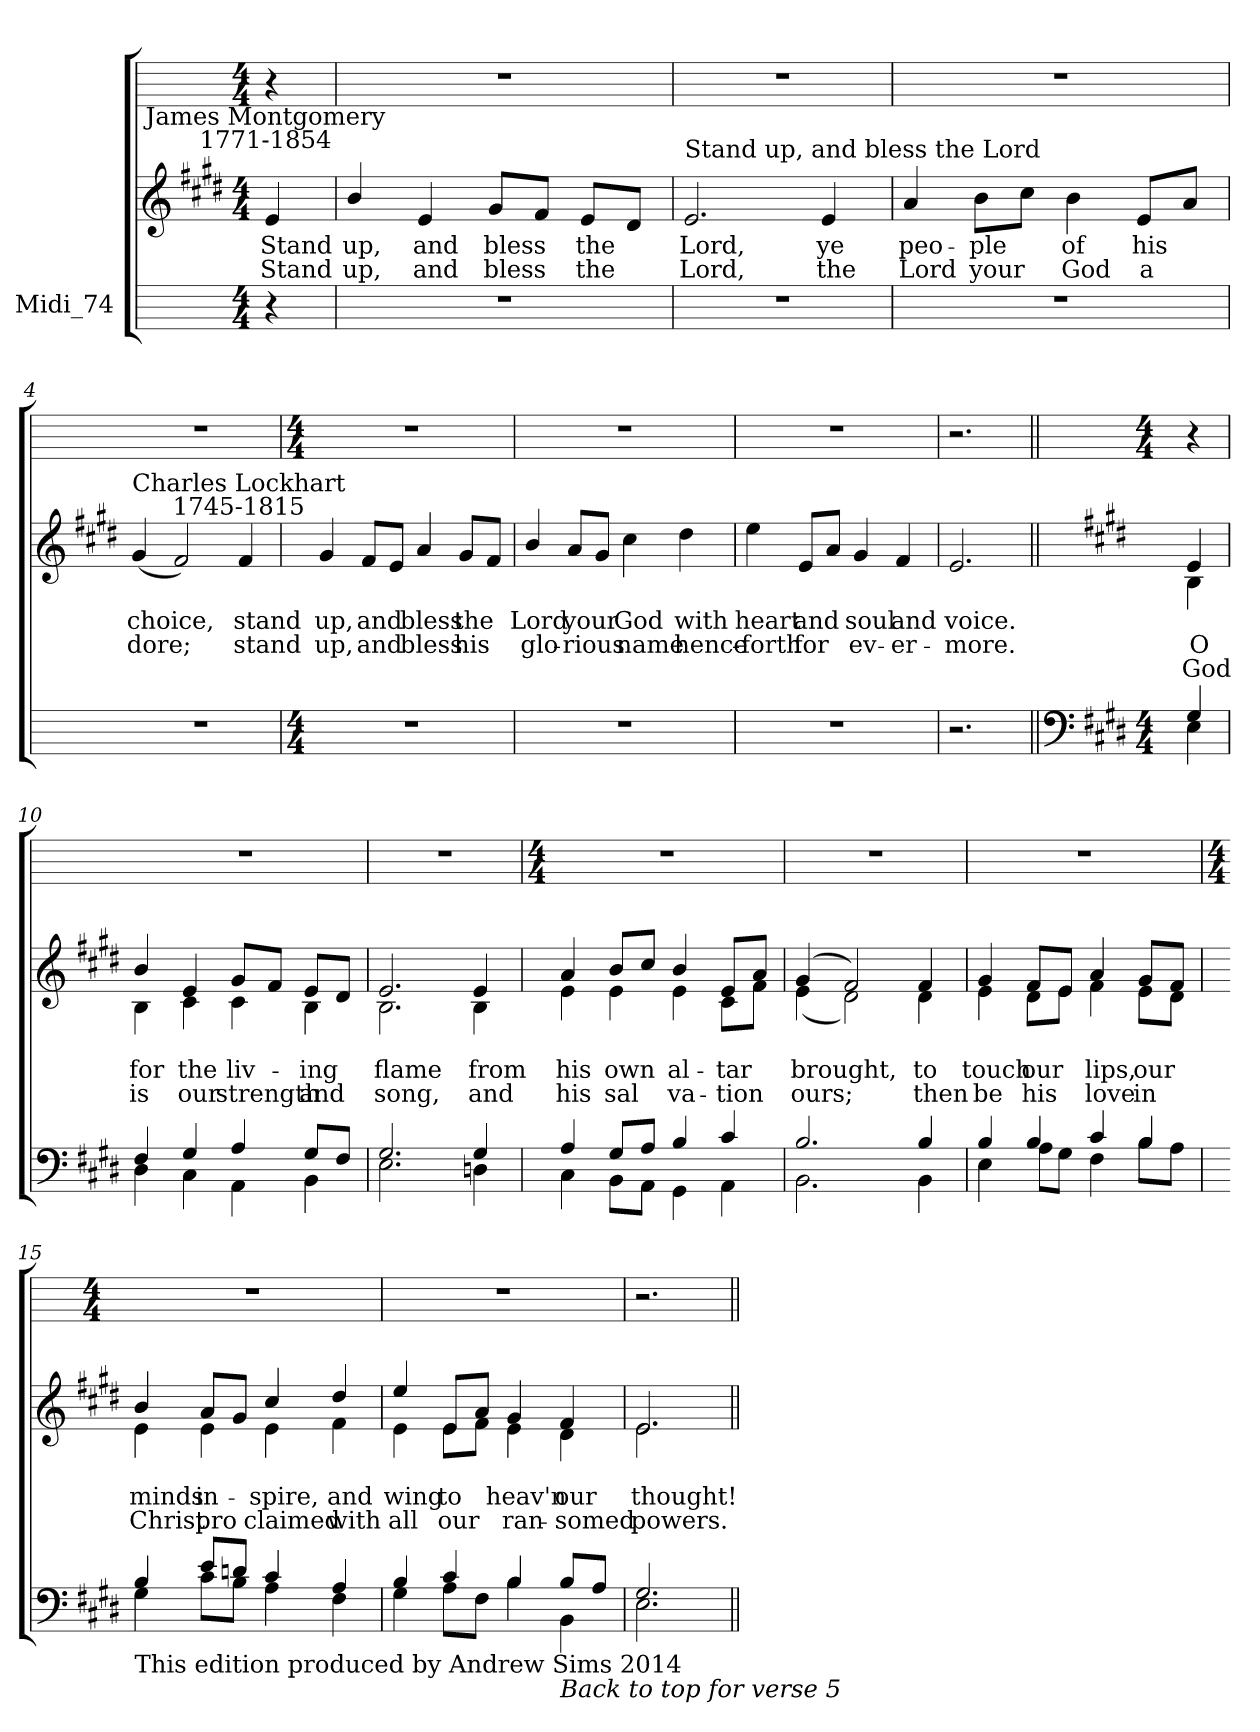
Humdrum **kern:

**kern	**kern	**text	**text	**text	**kern
*part3	*part2	*part2	*part2	*part2	*part1
*staff3	*staff2	*staff2	*staff2	*staff2	*staff1
*I"Midi_74	*	*	*	*	*
*	*clefG2	*	*	*	*
*	*k[f#c#g#d#]	*	*	*	*
*	*E:	*	*	*	*
*M4/4	*M4/4	*	*	*	*M4/4
=	=	=	=	=	=
!	!LO:TX:a:cj:t=James Montgomery\n1771-1854	!	!	!	!
!	!	!LO:LY:b	!LO:LY:b	!	!
4r	4e	Stand	Stand	.	4r
=1	=1	=1	=1	=1	=1
!	!	!LO:LY:b	!LO:LY:b	!	!
1r	4b/	up,	up,	.	1r
!	!	!LO:LY:b	!LO:LY:b	!	!
.	4e	and	and	.	.
!	!	!LO:LY:b	!LO:LY:b	!	!
.	8g#L	bless	bless	.	.
.	8f#J	.	.	.	.
!	!	!LO:LY:b	!LO:LY:b	!	!
.	8eL	the	the	.	.
.	8d#J	.	.	.	.
=2	=2	=2	=2	=2	=2
!	!LO:TX:a:t=Stand up, and bless the Lord	!	!	!	!
!	!	!LO:LY:b	!LO:LY:b	!	!
1r	2.e	Lord,	Lord,	.	1r
!	!	!LO:LY:b	!LO:LY:b	!	!
.	4e	ye	the	.	.
=3	=3	=3	=3	=3	=3
!	!	!LO:LY:b	!LO:LY:b	!	!
1r	4a	peo-	-Lord	.	1r
!	!	!LO:LY:b	!LO:LY:b	!	!
.	8bL	ple	your	.	.
.	8cc#J	.	.	.	.
!	!	!LO:LY:b	!LO:LY:b	!	!
.	4b	of	God	.	.
!	!	!LO:LY:b	!LO:LY:b	!	!
.	8eL	his	a	.	.
.	8aJ	.	.	.	.
=4	=4	=4	=4	=4	=4
!	!	!LO:LY:b	!LO:LY:b	!	!
1r	(<4g#	choice,	dore;	.	1r
.	2f#)	.	.	.	.
!	!LO:TX:a:cj:t=Charles Lockhart\n1745-1815	!	!	!	!
!	!	!LO:LY:b	!LO:LY:b	!	!
.	4f#	stand	stand	.	.
!!LO:LB:g=z
=5	=5	=5	=5	=5	=5
*M4/4	*	*	*	*	*M4/4
!	!	!LO:LY:b	!LO:LY:b	!	!
1r	4g#	up,	up,	.	1r
!	!	!LO:LY:b	!LO:LY:b	!	!
.	8f#L	and	and	.	.
.	8eJ	.	.	.	.
!	!	!LO:LY:b	!LO:LY:b	!	!
.	4a	bless	bless	.	.
!	!	!LO:LY:b	!LO:LY:b	!	!
.	8g#L	the	his	.	.
.	8f#J	.	.	.	.
=6	=6	=6	=6	=6	=6
!	!	!LO:LY:b	!LO:LY:b	!	!
1r	4b/	Lord	glo-	.	1r
!	!	!LO:LY:b	!LO:LY:b	!	!
.	8aL	-your	rious	.	.
.	8g#J	.	.	.	.
!	!	!LO:LY:b	!LO:LY:b	!	!
.	4cc#	God	name	.	.
!	!	!LO:LY:b	!LO:LY:b	!	!
.	4dd#	with	hence-	.	.
=7	=7	=7	=7	=7	=7
!	!	!LO:LY:b	!LO:LY:b	!	!
1r	4ee	-heart	forth	.	1r
!	!	!LO:LY:b	!LO:LY:b	!	!
.	8eL	and	for	.	.
.	8aJ	.	.	.	.
!	!	!LO:LY:b	!LO:LY:b	!	!
.	4g#	soul	ev-	.	.
!	!	!LO:LY:b	!LO:LY:b	!	!
.	4f#	-and	er-	.	.
=8	=8	=8	=8	=8	=8
!	!	!LO:LY:b	!LO:LY:b	!	!
2.r	2.e	-voice.	more.	.	2.r
!!LO:LB:g=z
=9||	=9||	=9||	=9||	=9||	=9||
*clefF4	*	*	*	*	*
*k[f#c#g#d#]	*	*	*	*	*
*E:	*	*	*	*	*
*M4/4	*	*	*	*	*M4/4
*^	*	*	*	*	*
!	!	!	!LO:LY:b	!	!LO:LY:b	!
*	*	*^	*	*	*	*
!	!	!	!	!	!LO:LY:b	!	!
4G#/	4E\	4e/	4B\	.	O	God	4r
=10	=10	=10	=10	=10	=10	=10	=10
!	!	!	!	!LO:LY:b	!	!LO:LY:b	!
!	!	!	!	!	!LO:LY:b	!	!
4F#/	4D#\	4b/	4B\	.	for	is	1r
!	!	!	!	!LO:LY:b	!	!LO:LY:b	!
!	!	!	!	!	!LO:LY:b	!	!
4G#/	4C#\	4e/	4c#\	.	the	-our	.
!	!	!	!	!LO:LY:b	!	!LO:LY:b	!
!	!	!	!	!	!LO:LY:b	!	!
4A/	4AA\	8g#/L	4c#\	.	liv-	strength	.
.	.	8f#/J	.	.	.	.	.
!	!	!	!	!LO:LY:b	!	!LO:LY:b	!
!	!	!	!	!	!LO:LY:b	!	!
8G#/L	4BB\	8e/L	4B\	.	-ing	and	.
8F#/J	.	8d#/J	.	.	.	.	.
=11	=11	=11	=11	=11	=11	=11	=11
!	!	!	!	!LO:LY:b	!	!LO:LY:b	!
!	!	!	!	!	!LO:LY:b	!	!
2.G#/	2.E\	2.e/	2.B\	.	flame	song,	1r
!	!	!	!	!LO:LY:b	!	!LO:LY:b	!
!	!	!	!	!	!LO:LY:b	!	!
4G#/	4Dn\	4e/	4B\	.	from	-and	.
!!LO:LB:g=z
=12	=12	=12	=12	=12	=12	=12	=12
*	*	*	*	*	*	*	*M4/4
!	!	!	!	!LO:LY:b	!	!LO:LY:b	!
!	!	!	!	!	!LO:LY:b	!	!
4A/	4C#\	4a/	4e\	.	his	his	1r
!	!	!	!	!LO:LY:b	!	!LO:LY:b	!
!	!	!	!	!	!LO:LY:b	!	!
8G#/L	8BB\L	8b/L	4e\	.	own	sal	.
8A/J	8AA\J	8cc#/J	.	.	.	.	.
!	!	!	!	!LO:LY:b	!	!LO:LY:b	!
!	!	!	!	!	!LO:LY:b	!	!
4B/	4GG#\	4b/	4e\	.	al-	-va-	.
!	!	!	!	!LO:LY:b	!	!LO:LY:b	!
!	!	!	!	!	!LO:LY:b	!	!
4c#/	4AA\	8e/L	8c#\L	.	-tar	tion	.
.	.	8a/J	8f#\J	.	.	.	.
=13	=13	=13	=13	=13	=13	=13	=13
!	!	!	!	!LO:LY:b	!	!LO:LY:b	!
!	!	!	!	!	!LO:LY:b	!	!
2.B/	2.BB\	(>4g#/	(<4e\	.	brought,	ours;	1r
.	.	2f#/)	2d#\)	.	.	.	.
!	!	!	!	!LO:LY:b	!	!LO:LY:b	!
!	!	!	!	!	!LO:LY:b	!	!
4B/	4BB\	4f#/	4d#\	.	to	then	.
=14	=14	=14	=14	=14	=14	=14	=14
!	!	!	!	!LO:LY:b	!	!LO:LY:b	!
!	!	!	!	!	!LO:LY:b	!	!
4B/	4E\	4g#/	4e\	.	touch	be	1r
!	!	!	!	!LO:LY:b	!	!LO:LY:b	!
!	!	!	!	!	!LO:LY:b	!	!
4B/	8A\L	8f#/L	8d#\L	.	our	his	.
.	8G#\J	8e/J	8e\J	.	.	.	.
!	!	!	!	!LO:LY:b	!	!LO:LY:b	!
!	!	!	!	!	!LO:LY:b	!	!
4c#/	4F#\	4a/	4f#\	.	lips,	love	.
!	!	!	!	!LO:LY:b	!	!LO:LY:b	!
!	!	!	!	!	!LO:LY:b	!	!
4B/	8B\L	8g#/L	8e\L	.	our	in	.
.	8A\J	8f#/J	8d#\J	.	.	.	.
!!LO:LB:g=z
=15	=15	=15	=15	=15	=15	=15	=15
*	*	*	*	*	*	*	*M4/4
!LO:TX:b:t=This edition produced by Andrew Sims 2014	!	!	!	!	!	!	!
!	!	!	!	!LO:LY:b	!	!LO:LY:b	!
!	!	!	!	!	!LO:LY:b	!	!
4B/	4G#\	4b/	4e\	.	minds	-Christ	1r
!	!	!	!	!LO:LY:b	!	!LO:LY:b	!
!	!	!	!	!	!LO:LY:b	!	!
8e/L	8c#\L	8a/L	4e\	.	in-	pro	.
8dn/J	8B\J	8g#/J	.	.	.	.	.
!	!	!	!	!LO:LY:b	!	!LO:LY:b	!
!	!	!	!	!	!LO:LY:b	!	!
4c#/	4A\	4cc#/	4e\	.	-spire,	claimed	.
!	!	!	!	!LO:LY:b	!	!LO:LY:b	!
!	!	!	!	!	!LO:LY:b	!	!
4A/	4F#\	4dd#/	4f#\	.	and	with	.
=16	=16	=16	=16	=16	=16	=16	=16
!	!	!	!	!LO:LY:b	!	!LO:LY:b	!
!	!	!	!	!	!LO:LY:b	!	!
4B/	4G#\	4ee/	4e\	.	wing	all	1r
!	!	!	!	!LO:LY:b	!	!LO:LY:b	!
!	!	!	!	!	!LO:LY:b	!	!
4c#/	8A\L	8e/L	8e\L	.	to	our	.
.	8F#\J	8a/J	8f#\J	.	.	.	.
!	!	!	!	!LO:LY:b	!	!LO:LY:b	!
!	!	!	!	!	!LO:LY:b	!	!
4B/	4B\	4g#/	4e\	.	heav'n	-ran-	.
!LO:TX:b:i:t=Back to top for verse 5	!	!	!	!	!	!	!
!	!	!	!	!LO:LY:b	!	!LO:LY:b	!
!	!	!	!	!	!LO:LY:b	!	!
8B/L	4BB\	4f#/	4d#\	.	our	-somed	.
8A/J	.	.	.	.	.	.	.
=17	=17	=17	=17	=17	=17	=17	=17
!	!	!	!	!LO:LY:b	!	!LO:LY:b	!
!	!	!	!	!	!LO:LY:b	!	!
2.G#/	2.E\	2.e/	2.e\	.	thought!	powers.	2.r
*v	*v	*	*	*	*	*	*
*	*v	*v	*	*	*	*
=||	=||	=||	=||	=||	=||
*-	*-	*-	*-	*-	*-
